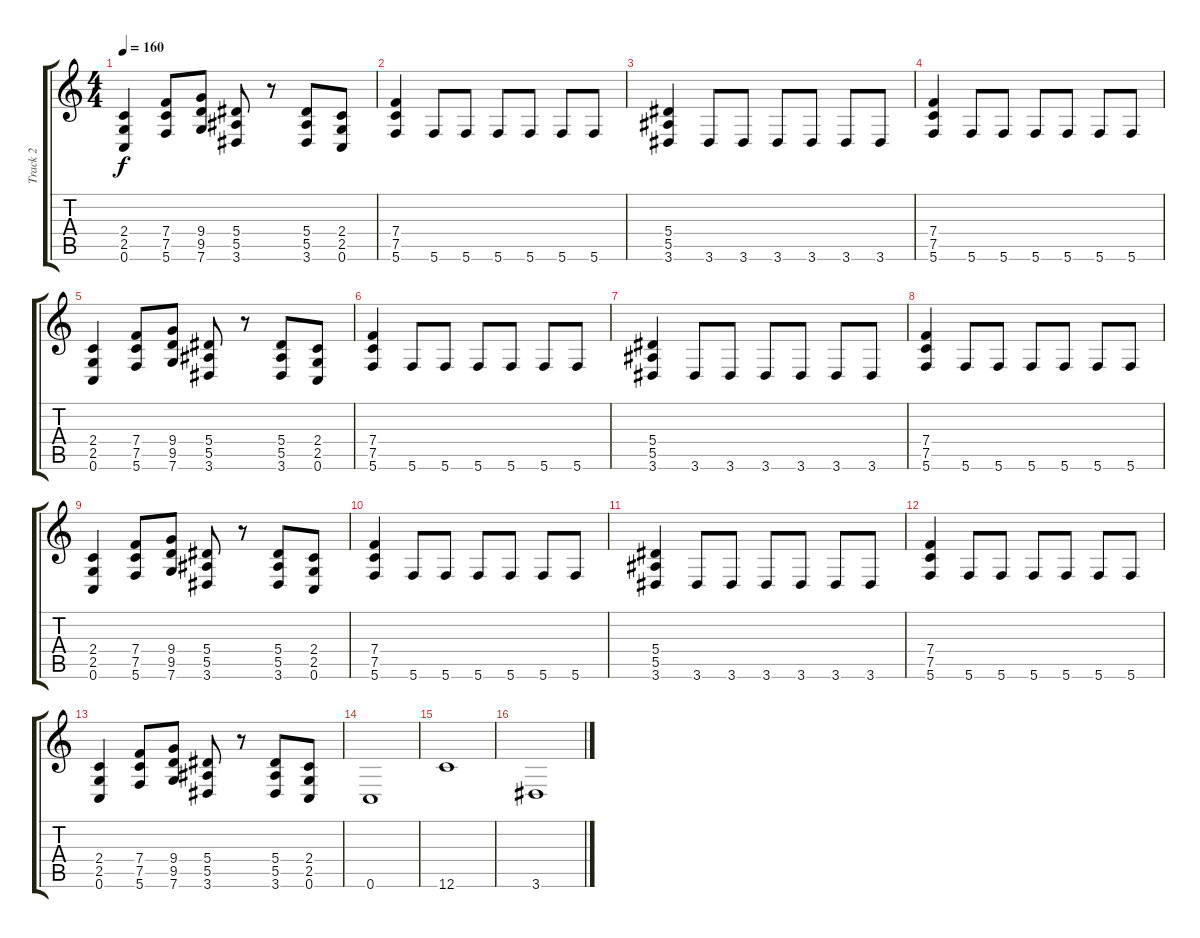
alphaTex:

\track ("Track 2" "Track 2") {instrument distortionguitar}
\staff {score tabs}
\tuning (C4 G3 Eb3 Bb2 F2 C2) {hide}
\ts (4 4)
\tempo 160
\clef g2
\ks c
(2.4 2.5 0.6).4{dy f} (7.4 7.5 5.6).8 (9.4 9.5 7.6).8 (5.4 5.5 3.6).8 r.8 (5.4 5.5 3.6).8 (2.4 2.5 0.6).8 |
(7.4 7.5 5.6).4 5.6.8 5.6.8 5.6.8 5.6.8 5.6.8 5.6.8 |
(5.4 5.5 3.6).4 3.6.8 3.6.8 3.6.8 3.6.8 3.6.8 3.6.8 |
(7.4 7.5 5.6).4 5.6.8 5.6.8 5.6.8 5.6.8 5.6.8 5.6.8 |
(2.4 2.5 0.6).4 (7.4 7.5 5.6).8 (9.4 9.5 7.6).8 (5.4 5.5 3.6).8 r.8 (5.4 5.5 3.6).8 (2.4 2.5 0.6).8 |
(7.4 7.5 5.6).4 5.6.8 5.6.8 5.6.8 5.6.8 5.6.8 5.6.8 |
(5.4 5.5 3.6).4 3.6.8 3.6.8 3.6.8 3.6.8 3.6.8 3.6.8 |
(7.4 7.5 5.6).4 5.6.8 5.6.8 5.6.8 5.6.8 5.6.8 5.6.8 |
(2.4 2.5 0.6).4 (7.4 7.5 5.6).8 (9.4 9.5 7.6).8 (5.4 5.5 3.6).8 r.8 (5.4 5.5 3.6).8 (2.4 2.5 0.6).8 |
(7.4 7.5 5.6).4 5.6.8 5.6.8 5.6.8 5.6.8 5.6.8 5.6.8 |
(5.4 5.5 3.6).4 3.6.8 3.6.8 3.6.8 3.6.8 3.6.8 3.6.8 |
(7.4 7.5 5.6).4 5.6.8 5.6.8 5.6.8 5.6.8 5.6.8 5.6.8 |
(2.4 2.5 0.6).4 (7.4 7.5 5.6).8 (9.4 9.5 7.6).8 (5.4 5.5 3.6).8 r.8 (5.4 5.5 3.6).8 (2.4 2.5 0.6).8 |
0.6.1 |
12.6.1 |
3.6.1
